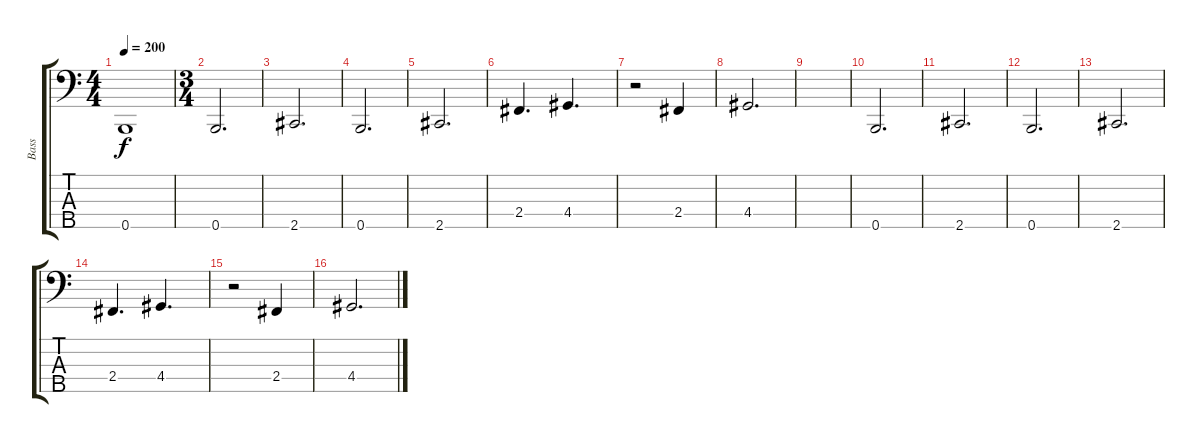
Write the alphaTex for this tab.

\track ("Bass" "Bass") {instrument electricbasspick}
\staff {score tabs}
\tuning (G2 D2 A1 E1 B0) {hide}
\ts (4 4)
\tempo 200
\clef f4
\ks c
0.5{t}.1{dy f} |
\ts (3 4)
0.5.2{d} |
2.5.2{d} |
0.5.2{d} |
2.5.2{d} |
2.4.4{d} 4.4.4{d} |
r.2 2.4.4 |
4.4.2{d} |
|
0.5.2{d} |
2.5.2{d} |
0.5.2{d} |
2.5.2{d} |
2.4.4{d} 4.4.4{d} |
r.2 2.4.4 |
4.4.2{d}
